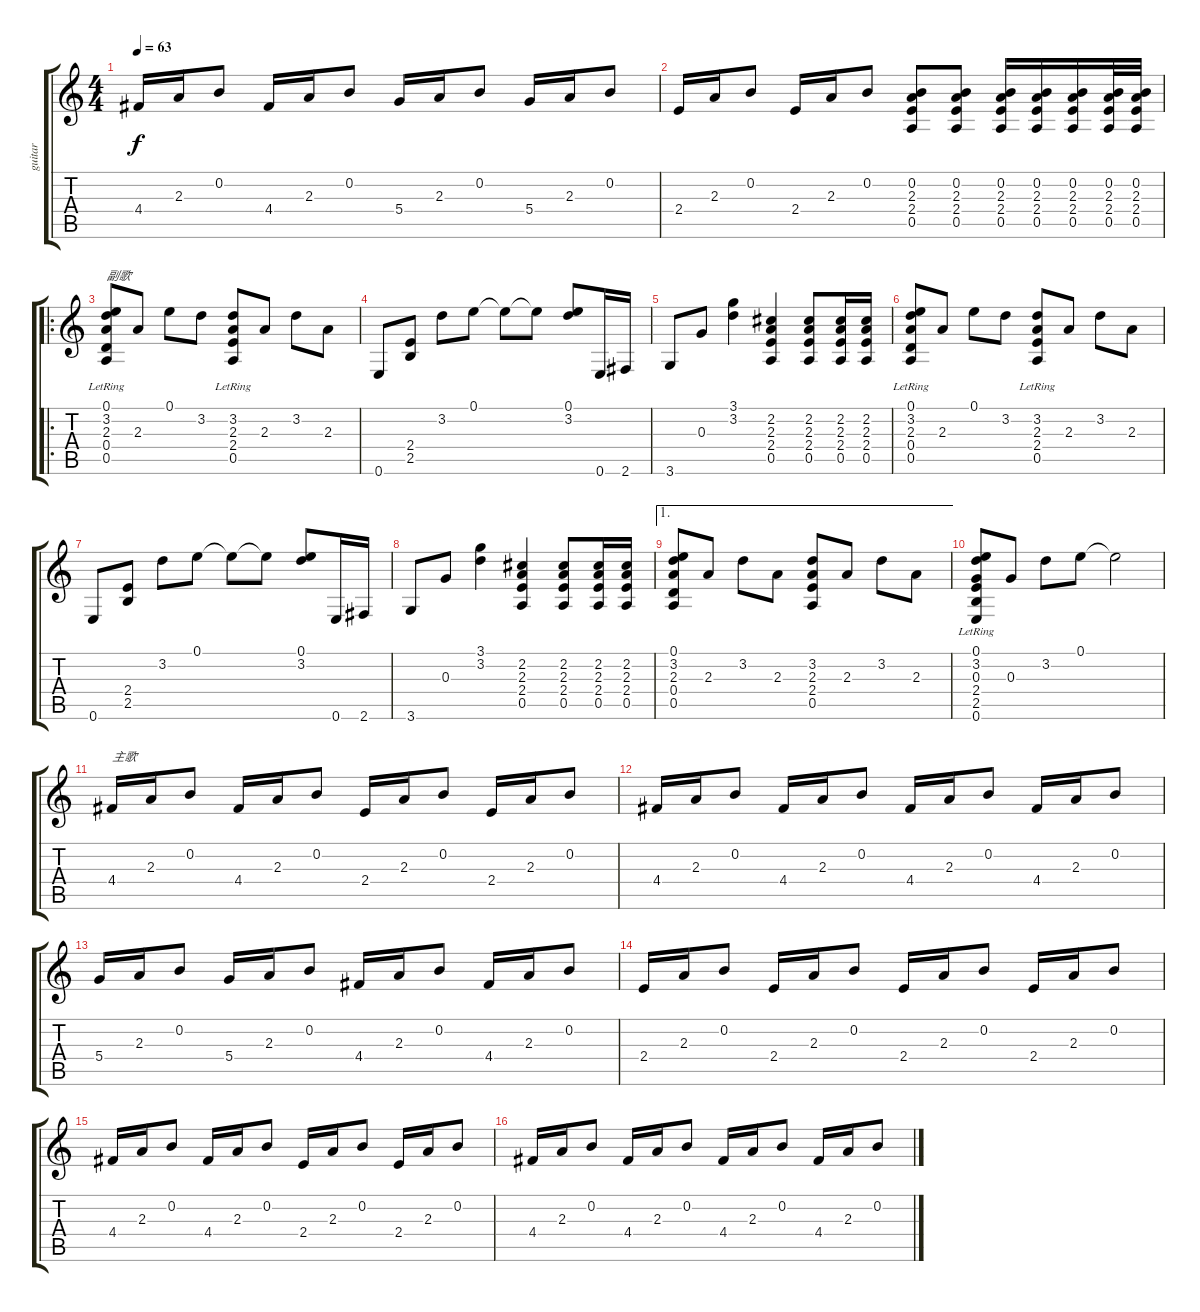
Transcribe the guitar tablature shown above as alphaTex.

\track ("guitar" "guitar") {instrument acousticguitarnylon}
\staff {score tabs}
\tuning (E4 B3 G3 D3 A2 E2) {hide}
\ts (4 4)
\tempo 63
\clef g2
\ks c
4.4.16{dy f} 2.3.16 0.2.8 4.4.16 2.3.16 0.2.8 5.4.16 2.3.16 0.2.8 5.4.16 2.3.16 0.2.8 |
2.4.16 2.3.16 0.2.8 2.4.16 2.3.16 0.2.8 (0.2 2.3 2.4 0.5).8 (0.2 2.3 2.4 0.5).8 (0.2 2.3 2.4 0.5).16 (0.2 2.3 2.4 0.5).16 (0.2 2.3 2.4 0.5).16 (0.2 2.3 2.4 0.5).32 (0.2 2.3 2.4 0.5).32 |
\ro
(0.1{lr} 3.2{lr} 2.3{lr} 0.4{lr} 0.5{lr}).8{txt "副歌"} 2.3.8 0.1.8 3.2.8 (3.2{lr} 2.3{lr} 2.4{lr} 0.5{lr}).8 2.3.8 3.2.8 2.3.8 |
0.6.8 (2.4 2.5).8 3.2.8 0.1.8 0.1{t}.8 0.1{t}.8 (0.1 3.2).8 0.6.16 2.6.16 |
3.6.8 0.3.8 (3.1 3.2).4 (2.2 2.3 2.4 0.5).4 (2.2 2.3 2.4 0.5).8 (2.2 2.3 2.4 0.5).16 (2.2 2.3 2.4 0.5).16 |
(0.1{lr} 3.2{lr} 2.3{lr} 0.4{lr} 0.5{lr}).8 2.3.8 0.1.8 3.2.8 (3.2{lr} 2.3{lr} 2.4{lr} 0.5{lr}).8 2.3.8 3.2.8 2.3.8 |
0.6.8 (2.4 2.5).8 3.2.8 0.1.8 0.1{t}.8 0.1{t}.8 (0.1 3.2).8 0.6.16 2.6.16 |
3.6.8 0.3.8 (3.1 3.2).4 (2.2 2.3 2.4 0.5).4 (2.2 2.3 2.4 0.5).8 (2.2 2.3 2.4 0.5).16 (2.2 2.3 2.4 0.5).16 |
\ae 1
(0.1 3.2 2.3 0.4 0.5).8 2.3.8 3.2.8 2.3.8 (3.2 2.3 2.4 0.5).8 2.3.8 3.2.8 2.3.8 |
(0.1{lr} 3.2{lr} 0.3{lr} 2.4{lr} 2.5{lr} 0.6{lr}).8 0.3.8 3.2.8 0.1.8 0.1{t}.2 |
4.4.16{txt "主歌"} 2.3.16 0.2.8 4.4.16 2.3.16 0.2.8 2.4.16 2.3.16 0.2.8 2.4.16 2.3.16 0.2.8 |
4.4.16 2.3.16 0.2.8 4.4.16 2.3.16 0.2.8 4.4.16 2.3.16 0.2.8 4.4.16 2.3.16 0.2.8 |
5.4.16 2.3.16 0.2.8 5.4.16 2.3.16 0.2.8 4.4.16 2.3.16 0.2.8 4.4.16 2.3.16 0.2.8 |
2.4.16 2.3.16 0.2.8 2.4.16 2.3.16 0.2.8 2.4.16 2.3.16 0.2.8 2.4.16 2.3.16 0.2.8 |
4.4.16 2.3.16 0.2.8 4.4.16 2.3.16 0.2.8 2.4.16 2.3.16 0.2.8 2.4.16 2.3.16 0.2.8 |
4.4.16 2.3.16 0.2.8 4.4.16 2.3.16 0.2.8 4.4.16 2.3.16 0.2.8 4.4.16 2.3.16 0.2.8
